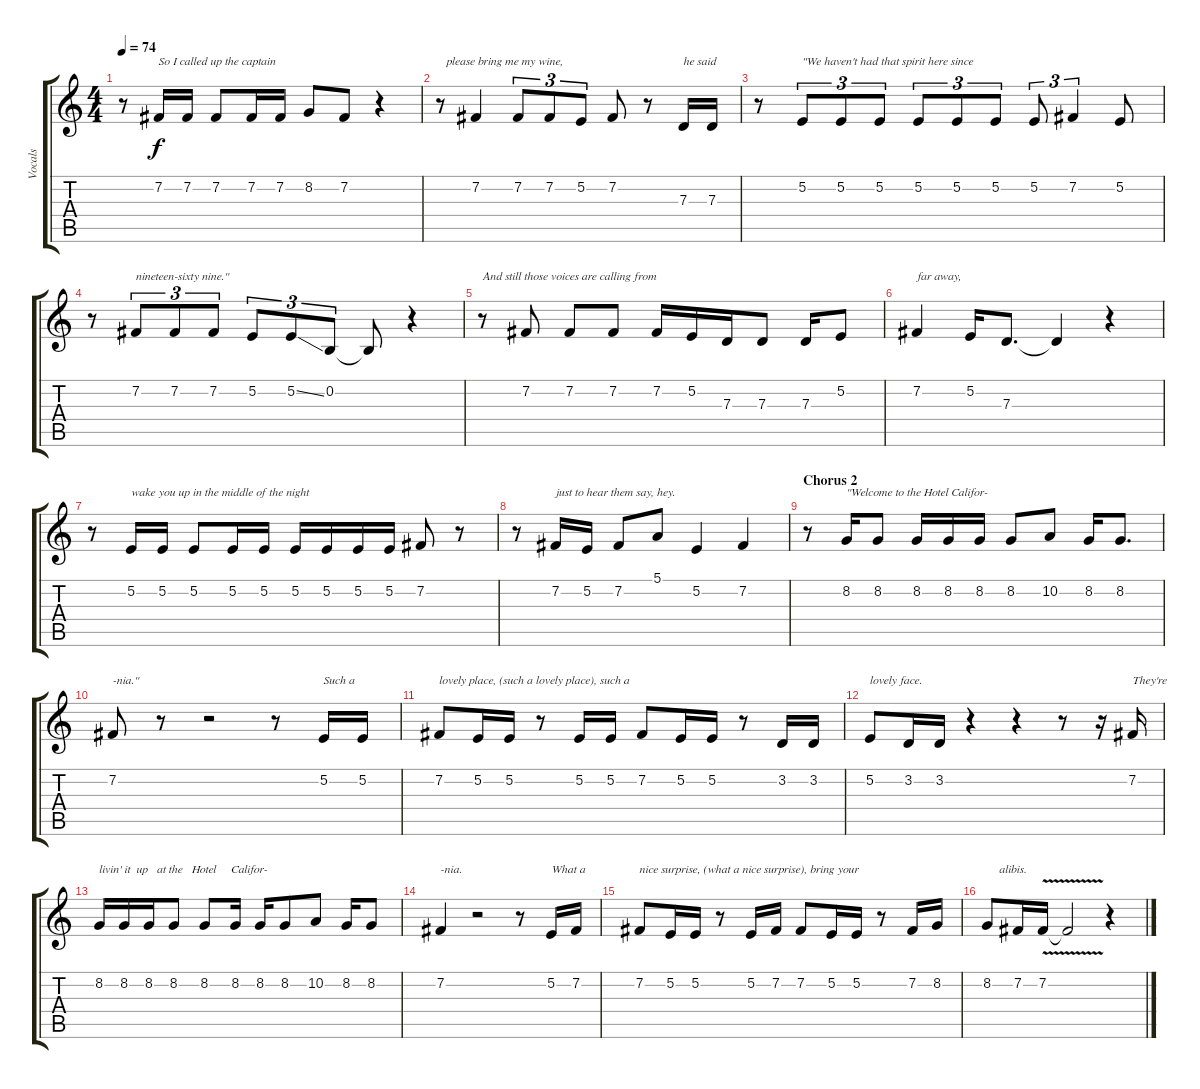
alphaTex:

\track ("Vocals" "Vocals") {instrument lead3calliope}
\staff {score tabs}
\tuning (E4 B3 G3 D3 A2 E2) {hide}
\ts (4 4)
\tempo 74
\clef g2
\ks c
r.8{dy f} 7.2.16{txt "So I called up the captain"} 7.2.16 7.2.8 7.2.16 7.2.16 8.2.8 7.2.8 r.4 |
r.8{txt "  please bring me my wine,"} 7.2.4 7.2.8{tu (3 2)} 7.2.8{tu (3 2)} 5.2.8{tu (3 2)} 7.2.8 r.8 7.3.16{txt "he said"} 7.3.16 |
r.8 5.2.8{tu (3 2) txt "\"We haven't had that spirit here since"} 5.2.8{tu (3 2)} 5.2.8{tu (3 2)} 5.2.8{tu (3 2)} 5.2.8{tu (3 2)} 5.2.8{tu (3 2)} 5.2.8{tu (3 2)} 7.2.4{tu (3 2)} 5.2.8 |
r.8 7.2.8{tu (3 2) txt "nineteen-sixty nine.\""} 7.2.8{tu (3 2)} 7.2.8{tu (3 2)} 5.2.8{tu (3 2)} 5.2{ss}.8{tu (3 2)} 0.2.8{tu (3 2)} 0.2{t}.8 r.4 |
r.8{txt "And still those voices are calling from"} 7.2.8 7.2.8 7.2.8 7.2.16 5.2.16 7.3.16 7.3.8 7.3.16 5.2.8 |
7.2.4{txt "far away, "} 5.2.16 7.3.8{d} 7.3{t}.4 r.4 |
r.8 5.2.16{txt "wake you up in the middle of the night"} 5.2.16 5.2.8 5.2.16 5.2.16 5.2.16 5.2.16 5.2.16 5.2.16 7.2.8 r.8 |
r.8 7.2.16{txt "just to hear them say, hey."} 5.2.16 7.2.8 5.1.8 5.2.4 7.2.4 |
\section ("" "Chorus 2")
r.8 8.2.16{txt "\"Welcome to the Hotel Califor-"} 8.2.8 8.2.16 8.2.16 8.2.16 8.2.8 10.2.8 8.2.16 8.2.8{d} |
7.2.8{txt "-nia.\""} r.8 r.2 r.8 5.2.16{txt "Such a"} 5.2.16 |
7.2.8{txt "lovely place, (such a lovely place), such a"} 5.2.16 5.2.16 r.8 5.2.16 5.2.16 7.2.8 5.2.16 5.2.16 r.8 3.2.16 3.2.16 |
5.2.8{txt "lovely face."} 3.2.16 3.2.16 r.4 r.4 r.8 r.16 7.2.16{txt "They're"} |
8.2.16{txt "livin' it  up   at the   Hotel     Califor-"} 8.2.16 8.2.16 8.2.8 8.2.8 8.2.16 8.2.16 8.2.8 10.2.8 8.2.16 8.2.8 |
7.2.4{txt "-nia."} r.2 r.8 5.2.16{txt "What a"} 7.2.16 |
7.2.8{txt "nice surprise, (what a nice surprise), bring your"} 5.2.16 5.2.16 r.8 5.2.16 7.2.16 7.2.8 5.2.16 5.2.16 r.8 7.2.16 8.2.16 |
8.2.8{txt "    alibis."} 7.2.16 7.2{v}.16 7.2{t}.2 r.4
